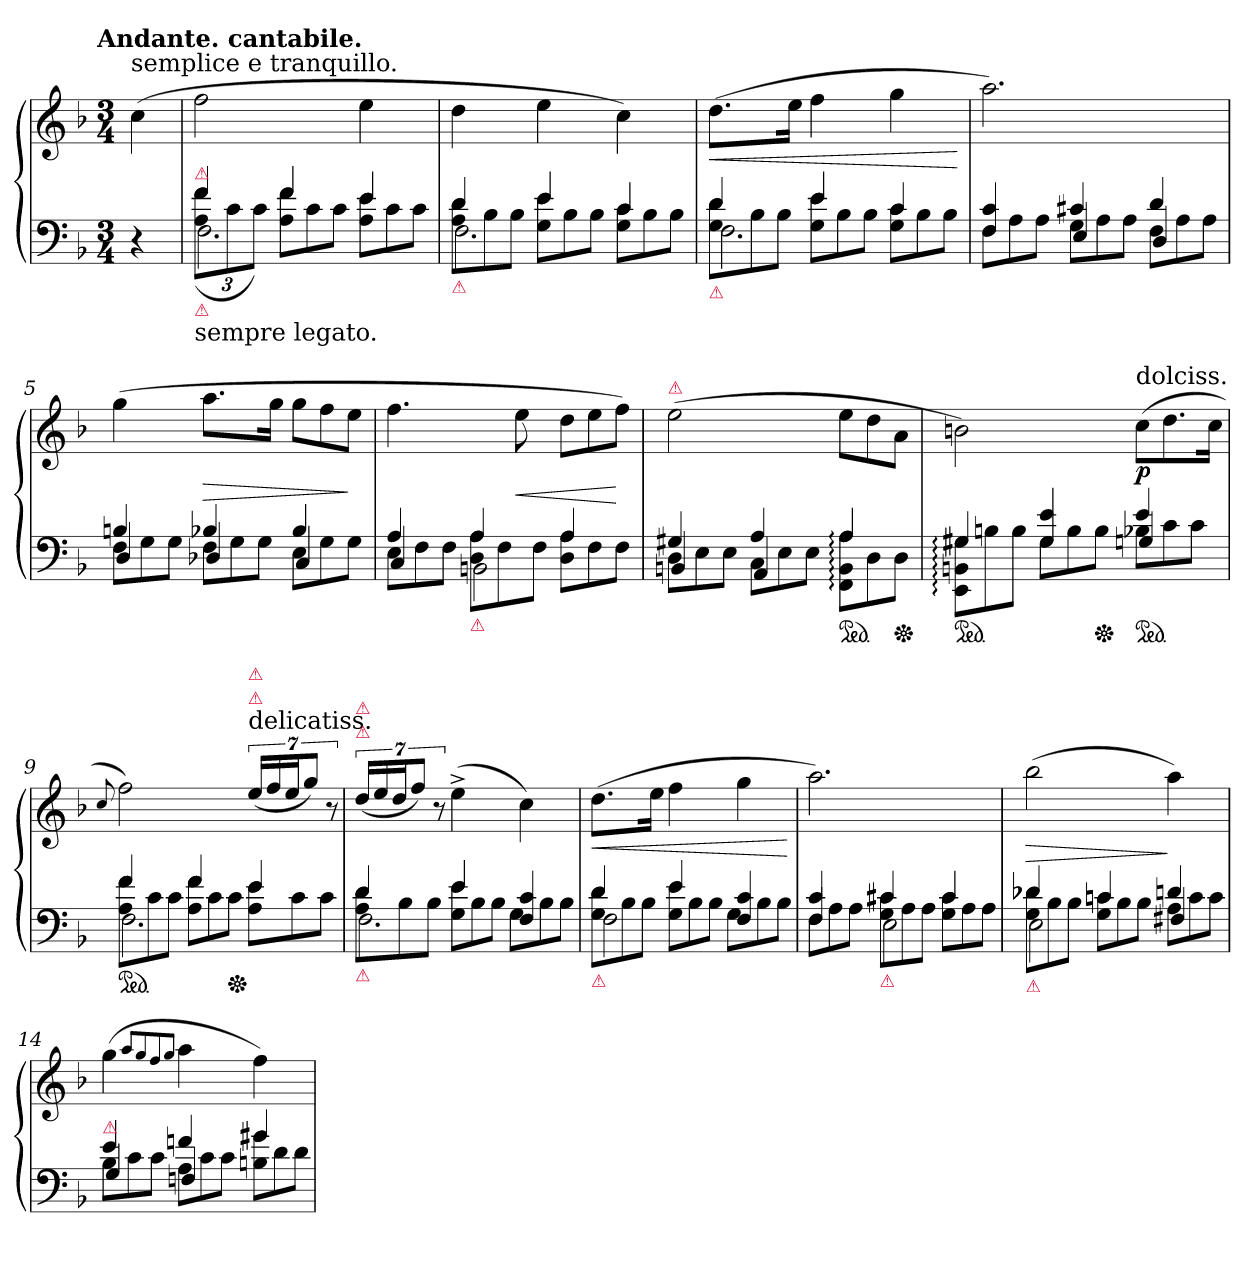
**kern	**kern	**dynam
*part1	*part1	*part1
*staff2	*staff1	*staff1/2
*clefF4	*clefG2	*
*k[b-]	*k[b-]	*
*F:	*F:	*
!!LO:TX:omd:t=Andante. cantabile.
*M3/4	*M3/4	*
*MM69	*MM69	*
=	=	=
!	!LO:TX:a:t=semplice e tranquillo.	!
4r	(4cc	.
=1	=1	=1
*^	*	*
*	*^	*	*
!LO:TX:b:color=crimson:t=⚠	!	!	!	!
!LO:TX:a:color=crimson:t=⚠	!	!	!	!
!LO:TX:b:t=sempre legato.	!	!	!	!
4f	(>12A 12fL	2.F\	2ff	.
.	12c	.	.	.
.	12cJ)	.	.	.
*	*Xtuplet	*	*	*
4f	12A 12fL	.	.	.
.	12c	.	.	.
.	12cJ	.	.	.
4e	12A 12eL	.	4ee	.
.	12c	.	.	.
.	12cJ	.	.	.
=2	=2	=2	=2	=2
!LO:TX:b:color=crimson:t=⚠	!	!	!	!
4d	12A 12dL	2.F\	4dd	.
.	12B-	.	.	.
.	12B-J	.	.	.
4e	12G 12eL	.	4ee	.
.	12B-	.	.	.
.	12B-J	.	.	.
4c	12G 12cL	.	4cc)	.
.	12B-	.	.	.
.	12B-J	.	.	.
=3	=3	=3	=3	=3
!LO:TX:b:color=crimson:t=⚠	!	!	!	!
4d	12G 12dL	2.F\	(>8.ddL	<
.	12B-	.	.	.
.	12B-J	.	.	.
.	.	.	16eeJk	.
4e	12G 12eL	.	4ff	.
.	12B-	.	.	.
.	12B-J	.	.	.
4c	12G 12cL	.	4gg	.
.	12B-	.	.	.
.	12B-J	.	.	.
*v	*v	*v	*	*
.	.	[
=4	=4	=4
*^	*	*
*	*^	*	*
4c	12FL	4F/	2.aa)	.
.	12A	.	.	.
.	12AJ	.	.	.
4c#X	12GL	4E/	.	.
.	12A	.	.	.
.	12AJ	.	.	.
4d	12FL	4D/	.	.
.	12A	.	.	.
.	12AJ	.	.	.
=5	=5	=5	=5	=5
4Bn	12FL	4D/	(4gg	.
.	12G	.	.	.
.	12GJ	.	.	.
4B-X	12FL	4D-X/	8.aaL	>
.	12G	.	.	.
.	12GJ	.	.	.
.	.	.	16ggJk	.
*	*	*	*Xtuplet	*
4B-	12EL	4C/	12ggL	.
.	12G	.	12ff	.
.	12GJ	.	12eeJ	]
=6	=6	=6	=6	=6
4A	12EL	4C/	4.ff	.
.	12F	.	.	.
.	12FJ	.	.	.
!LO:TX:b:color=crimson:t=⚠	!	!	!	!
4A	12D 12AL	2BBn\	.	.
.	12F	.	.	.
.	.	.	8ee	<
.	12FJ	.	.	.
4A	12D 12AL	.	12ddL	.
.	12F	.	12ee	.
.	12FJ	.	12ffJ)	[
=7	=7	=7	=7	=7
!	!	!	!LO:TX:a:color=crimson:t=⚠	!
4G#X	12DL	4BBn/	(>2ee	.
.	12E	.	.	.
.	12EJ	.	.	.
4A	12CL	4AA/	.	.
.	12E	.	.	.
.	12EJ	.	.	.
*ped	*	*	*	*
4A	12FF: 12BB: 12A:L	4rAAAyy	12eeL	.
.	12D	.	12dd	.
*Xped	*	*	*	*
.	12DJ	.	12aJ	.
=8	=8	=8	=8	=8
*ped	*	*	*	*
4G#X	12EE: 12BBn: 12G#X:L	2rFFFyy	2bn)	.
.	12Bn	.	.	.
.	12BJ	.	.	.
4G# 4e	12G#L	.	.	.
.	12B	.	.	.
*Xped	*	*	*	*
.	12BJ	.	.	.
!	!	!	!LO:TX:a:t=dolciss.	!
*ped	*	*	*	*
4e	12B-XL	4Gn/	(12ccL	p
.	12c	.	12.dd	.
.	12cJ	.	.	.
.	.	.	24ccJk	.
=9	=9	=9	=9	=9
.	.	.	8qqcc/	.
!LO:TX:b:color=crimson:t=⚠	!	!	!	!
*ped	*	*	*	*
4f	12A 12fL	2.F\	2ff)	.
.	12c	.	.	.
.	12cJ	.	.	.
4f	12A 12fL	.	.	.
.	12c	.	.	.
*Xped	*	*	*	*
.	12cJ	.	.	.
*	*	*	*tuplet	*
!	!	!	!LO:TX:a:t=delicatiss.	!
!	!	!	!LO:TX:a:color=crimson:t=⚠	!
!	!	!	!LO:TX:a:color=crimson:t=⚠	!
4e	12A 12eL	.	(<28ee/LL	.
.	.	.	28ff	.
.	.	.	28eeJ	.
.	12c	.	.	.
.	.	.	14ggJ)	.
.	12cJ	.	.	.
.	.	.	14r	.
=10	=10	=10	=10	=10
!	!	!	!LO:TX:a:color=crimson:t=⚠	!
!	!	!	!LO:TX:a:color=crimson:t=⚠	!
!LO:TX:b:color=crimson:t=⚠	!	!	!	!
4d	12A 12dL	2.F\	(<28dd/LL	.
.	.	.	28ee	.
.	.	.	28ddJ	.
.	12B-	.	.	.
.	.	.	14ffJ)	.
.	12B-J	.	.	.
.	.	.	14r	.
4e	12G 12eL	.	(>4ee^	.
.	12B-	.	.	.
.	12B-J	.	.	.
4F 4c	12GL	.	4cc)	.
.	12B-	.	.	.
.	12B-J	.	.	.
=11	=11	=11	=11	=11
!LO:TX:b:color=crimson:t=⚠	!	!	!	!
4d	12G 12dL	2F\	(>8.ddL	<
.	12B-	.	.	.
.	12B-J	.	.	.
.	.	.	16eeJk	.
4e	12G 12eL	.	4ff	.
.	12B-	.	.	.
.	12B-J	.	.	.
4F/ 4c/	12GL	4ryy	4gg	.
.	12B-	.	.	.
.	12B-J	.	.	.
*v	*v	*v	*	*
.	.	[
=12	=12	=12
*^	*	*
*	*^	*	*
4c	12FL	4F/	2.aa)	.
.	12A	.	.	.
.	12AJ	.	.	.
!LO:TX:b:color=crimson:t=⚠	!	!	!	!
4c#X	12G 12c#XL	2E\	.	.
.	12A	.	.	.
.	12AJ	.	.	.
4c#	12G 12c#L	.	.	.
.	12A	.	.	.
.	12AJ	.	.	.
=13	=13	=13	=13	=13
!LO:TX:b:color=crimson:t=⚠	!	!	!	!
4d-X	12G 12d-XL	2E\	(2bb-	>
.	12B-	.	.	.
.	12B-J	.	.	.
4cn	12G 12cnL	.	.	.
.	12B-	.	.	.
.	12B-J	.	.	.
4dn	12AL	4F#X/	4aa)	]
.	12c	.	.	.
.	12cJ	.	.	.
=14	=14	=14	=14	=14
!LO:TX:a:color=crimson:t=⚠	!	!	!	!
4e	12B-L	4G/	(>4gg	.
.	12c	.	.	.
.	12cJ	.	.	.
.	.	.	8qaa/L	.
.	.	.	8qgg/	.
.	.	.	8qff/	.
.	.	.	8qgg/J	.
4fn	12AL	4Fn/	4aa	.
.	12c	.	.	.
.	12cJ	.	.	.
4g#X	12Bn 12g#XL	4rGGyy	4ff)	.
.	12d	.	.	.
.	12dJ	.	.	.
*v	*v	*v	*	*
=	=	=
*-	*-	*-
